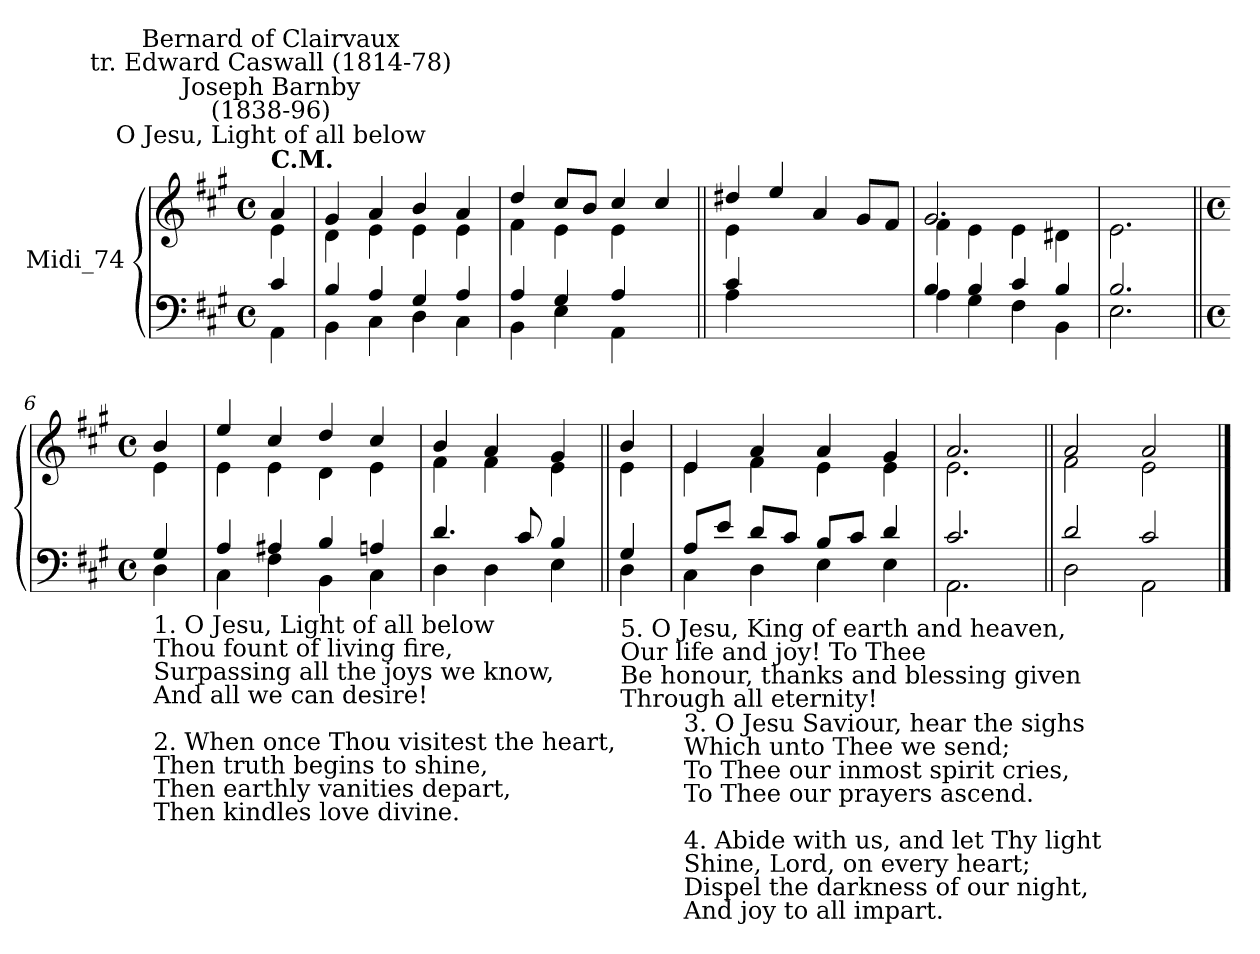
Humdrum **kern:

**kern	**kern
*part2	*part1
*staff2	*staff1
*I"Midi_74	*I"Midi_74
*clefF4	*clefG2
*k[f#c#g#]	*k[f#c#g#]
*A:	*A:
*M4/4	*M4/4
*met(c)	*met(c)
=	=
*^	*^
!	!	!LO:TX:a:B:t=C.M.	!
!	!	!LO:TX:a:cj:t=O Jesu, Light of all below	!
!	!	!LO:TX:a:cj:t=Joseph Barnby\n(1838-96)	!
!	!	!LO:TX:a:cj:t=Bernard of Clairvaux\ntr. Edward Caswall (1814-78)	!
4c#/	4AA\	4a/	4e\
=1	=1	=1	=1
4B/	4BB\	4g#/	4d\
4A/	4C#\	4a/	4e\
4G#/	4D\	4b/	4e\
4A/	4C#\	4a/	4e\
=2	=2	=2	=2
4A/	4BB\	4dd/	4f#\
4G#/	4E\	8cc#/L	4e\
.	.	8b/J	.
4A/	4AA\	4cc#/	4e\
4ryy	4ryy	4cc#/	4ryy
=3||	=3||	=3||	=3||
4c#/	4A\	4dd#X/	4e\
2.ryy	2.ryy	4ee/	2.ryy
.	.	4a/	.
.	.	8g#/L	.
.	.	8f#/J	.
=4	=4	=4	=4
4B/	4A\	2.g#/	4f#\
4B/	4G#\	.	4e\
4c#/	4F#\	.	4e\
4B/	4BB\	4ryy	4d#X\
*	*	*v	*v
=5	=5	=5
2.B/	2.E\	2.e\
!!LO:LB:g=z
=6||	=6||	=6||
*M4/4	*	*M4/4
*met(c)	*	*met(c)
*	*	*^
!LO:TX:b:t=1. O Jesu, Light of all below\nThou fount of living fire,\nSurpassing all the joys we know,\nAnd all we can desire!\n\n2. When once Thou visitest the heart,\nThen truth begins to shine,\nThen earthly vanities depart,\nThen kindles love divine.	!	!	!
4G#/	4D\	4b/	4e\
=7	=7	=7	=7
4A/	4C#\	4ee/	4e\
4A#X/	4F#\	4cc#/	4e\
4B/	4BB\	4dd/	4d\
4An/	4C#\	4cc#/	4e\
=8	=8	=8	=8
4.d/	4D\	4b/	4f#\
.	4D\	4a/	4f#\
8c#/	.	.	.
4B/	4E\	4g#/	4e\
=9||	=9||	=9||	=9||
!LO:TX:b:t=5. O Jesu, King of earth and heaven,\nOur life and joy! To Thee\nBe honour, thanks and blessing given\nThrough all eternity!	!	!	!
4G#/	4D\	4b/	4e\
=10	=10	=10	=10
!LO:TX:b:t=3. O Jesu Saviour, hear the sighs\nWhich unto Thee we send;\nTo Thee our inmost spirit cries,\nTo Thee our prayers ascend.\n\n4. Abide with us, and let Thy light\nShine, Lord, on every heart;\nDispel the darkness of our night,\nAnd joy to all impart.	!	!	!
8A/L	4C#\	4e/	4e\
8e/J	.	.	.
8d/L	4D\	4a/	4f#\
8c#/J	.	.	.
8B/L	4E\	4a/	4e\
8c#/J	.	.	.
4d/	4E\	4g#/	4e\
=11	=11	=11	=11
2.c#/	2.AA\	2.a/	2.e\
=12||	=12||	=12||	=12||
2d/	2D\	2a/	2f#\
2c#/	2AA\	2a/	2e\
*v	*v	*	*
*	*v	*v
==	==
*-	*-
